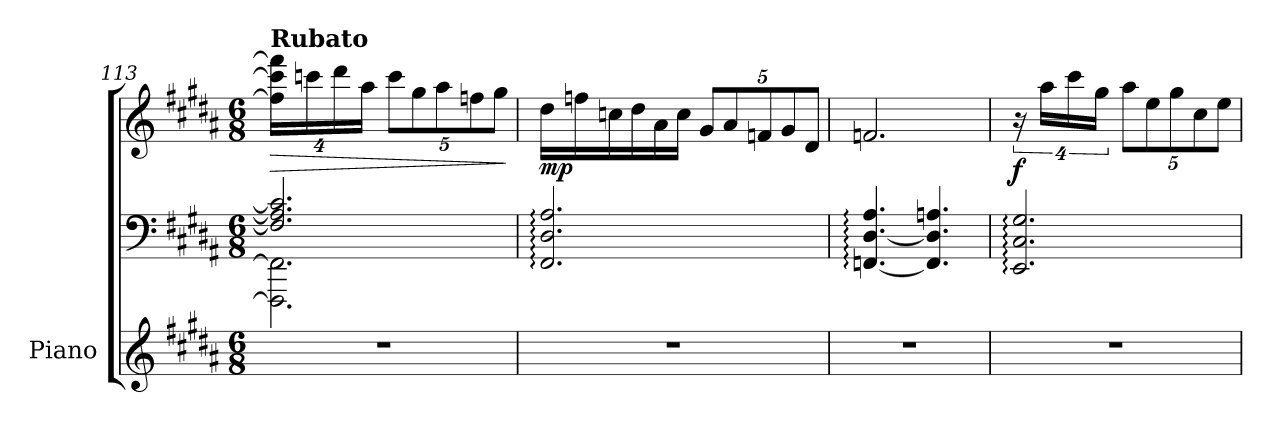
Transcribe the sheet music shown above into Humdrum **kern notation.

**kern	**kern	**kern	**dynam
*part1	*part1	*part1	*part1
*staff3	*staff2	*staff1	*staff1/2/3
*I"Piano	*	*	*
*I'Pno.	*	*	*
*clefG2	*clefF4	*clefG2	*
*k[f#c#g#d#a#]	*k[f#c#g#d#a#]	*k[f#c#g#d#a#]	*
*M6/8	*M6/8	*M6/8	*
=113	=113	=113	=113
*	*^	*	*
*	*	*	*Xbrackettup	*
!	!	!	!LO:TX:a:B:t=Rubato	!
!	!	!	!	!LO:HP:b
2.r	2.F#/] 2.A#/] 2.c#/]	2.FFF#\] 2.FF#\]	32%3ff\] 32%3ccc\] 32%3fff\]L	>
.	.	.	32%3cccn\	.
.	.	.	32%3ddd#\	.
.	.	.	32%3aa#\J	.
.	.	.	40%3ccc\L	.
.	.	.	40%3gg#\	.
.	.	.	40%3aa#\	.
.	.	.	40%3ffn\	.
.	.	.	40%3gg#\J	.
*	*v	*v	*	*
.	.	.	]
=114	=114	=114	=114
!	!	!	!LO:DY:b
2.r	2.FF#/: 2.D#/: 2.A#/:	16dd#\LL	mp
.	.	16ffn\	.
.	.	16ccn\	.
.	.	16dd#\	.
.	.	16a#\	.
.	.	16cc\JJ	.
.	.	40%3g#/L	.
.	.	40%3a#/	.
.	.	40%3fn/	.
.	.	40%3g#/	.
.	.	40%3d#/J	.
!!LO:LB:g=z
=115	=115	=115	=115
2.r	[4.FFn/: [4.D#/: 4.A#/:	2.fn/	.
.	4.FF/] 4.D#/] 4.An/	.	.
=116	=116	=116	=116
*	*	*brackettup	*
!	!	!	!LO:DY:b
2.r	2.EE/: 2.C#/: 2.G#/:	32%3r	f
.	.	32%3aa#\L	.
.	.	32%3ccc#\	.
.	.	32%3gg#\J	.
*	*	*Xbrackettup	*
.	.	40%3aa#\L	.
.	.	40%3ee\	.
.	.	40%3gg#\	.
.	.	40%3cc#\	.
.	.	40%3ee\J	.
=	=	=	=
*-	*-	*-	*-
